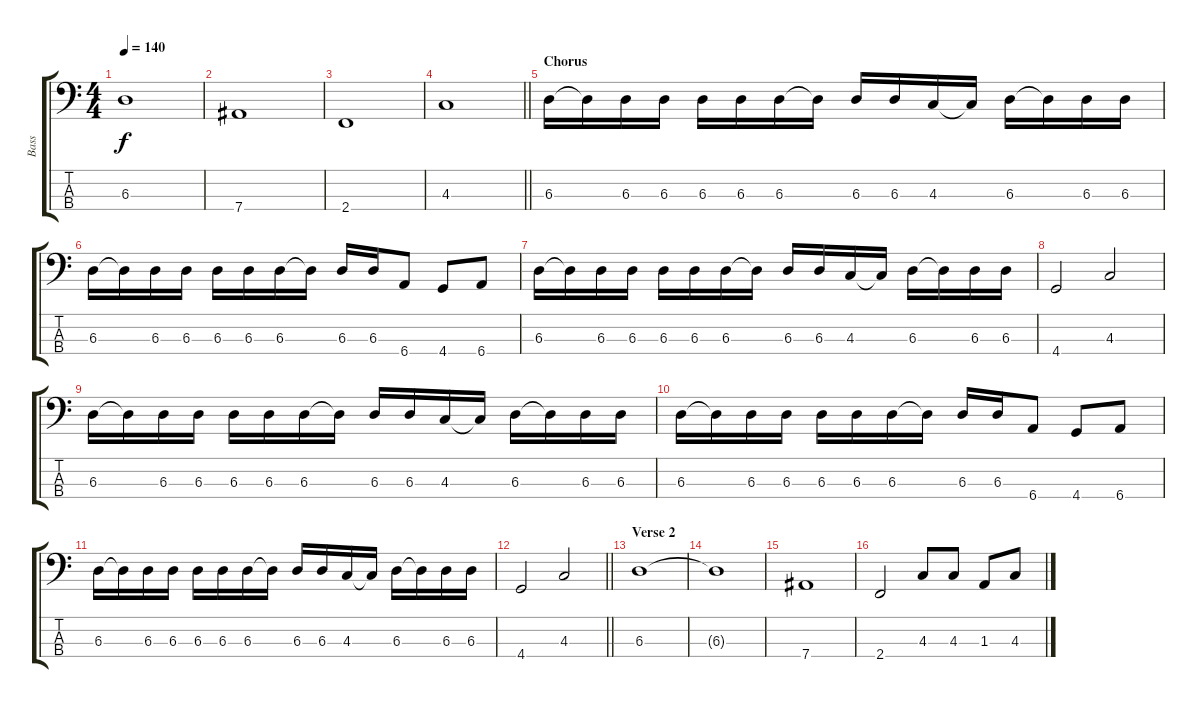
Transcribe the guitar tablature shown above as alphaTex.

\track ("Bass" "Bass") {instrument electricbasspick}
\staff {score tabs}
\tuning (Gb2 Db2 Ab1 Eb1) {hide}
\ts (4 4)
\tempo 140
\clef f4
\ks c
6.3.1{dy f} |
7.4.1 |
2.4.1 |
\barLineRight lightlight
4.3.1 |
\section ("" "Chorus")
6.3.16 6.3{t}.16 6.3.16 6.3.16 6.3.16 6.3.16 6.3.16 6.3{t}.16 6.3.16 6.3.16 4.3.16 4.3{t}.16 6.3.16 6.3{t}.16 6.3.16 6.3.16 |
6.3.16 6.3{t}.16 6.3.16 6.3.16 6.3.16 6.3.16 6.3.16 6.3{t}.16 6.3.16 6.3.16 6.4.8 4.4.8 6.4.8 |
6.3.16 6.3{t}.16 6.3.16 6.3.16 6.3.16 6.3.16 6.3.16 6.3{t}.16 6.3.16 6.3.16 4.3.16 4.3{t}.16 6.3.16 6.3{t}.16 6.3.16 6.3.16 |
4.4.2 4.3.2 |
6.3.16 6.3{t}.16 6.3.16 6.3.16 6.3.16 6.3.16 6.3.16 6.3{t}.16 6.3.16 6.3.16 4.3.16 4.3{t}.16 6.3.16 6.3{t}.16 6.3.16 6.3.16 |
6.3.16 6.3{t}.16 6.3.16 6.3.16 6.3.16 6.3.16 6.3.16 6.3{t}.16 6.3.16 6.3.16 6.4.8 4.4.8 6.4.8 |
6.3.16 6.3{t}.16 6.3.16 6.3.16 6.3.16 6.3.16 6.3.16 6.3{t}.16 6.3.16 6.3.16 4.3.16 4.3{t}.16 6.3.16 6.3{t}.16 6.3.16 6.3.16 |
\barLineRight lightlight
4.4.2 4.3.2 |
\section ("" "Verse 2")
6.3.1 |
6.3{t}.1 |
7.4.1 |
2.4.2 4.3.8 4.3.8 1.3.8 4.3.8
